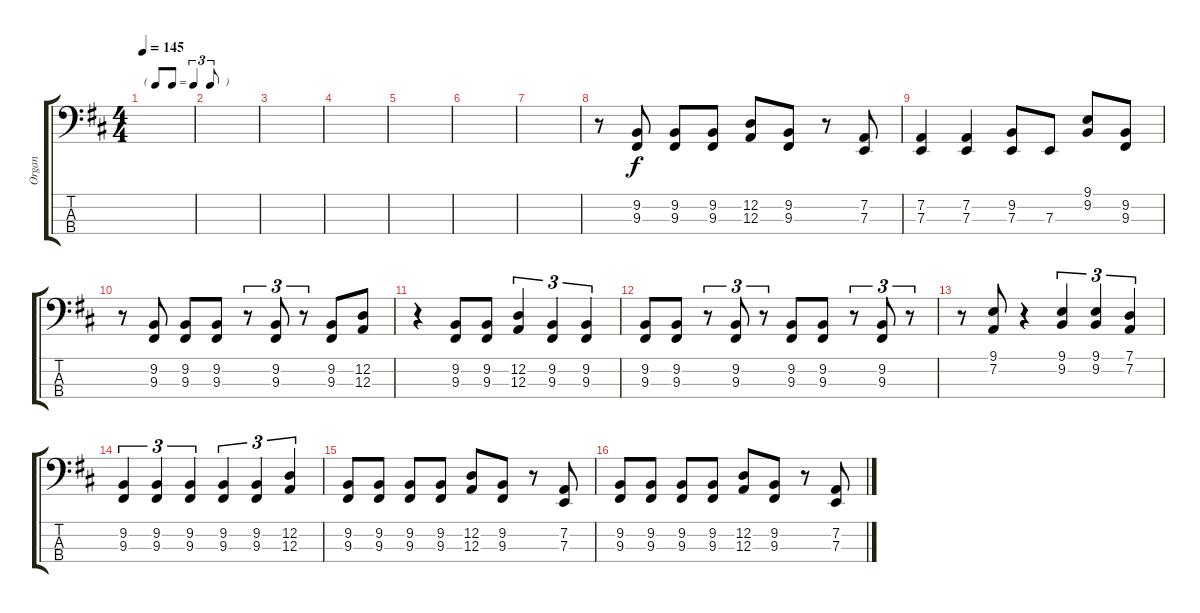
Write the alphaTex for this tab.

\track ("Organ" "Organ") {instrument drawbarorgan}
\staff {score tabs}
\tuning (G2 D2 A1 E1) {hide}
\ts (4 4)
\tf triplet8th
\tempo 145
\clef f4
\ks d
|
|
|
|
|
|
|
r.8 (9.2 9.3).8 (9.2 9.3).8 (9.2 9.3).8 (12.2 12.3).8 (9.2 9.3).8 r.8 (7.2 7.3).8 |
(7.2 7.3).4 (7.2 7.3).4 (9.2 7.3).8 7.3.8 (9.1 9.2).8 (9.2 9.3).8 |
r.8 (9.2 9.3).8 (9.2 9.3).8 (9.2 9.3).8 r.8{tu (3 2)} (9.2 9.3).8{tu (3 2)} r.8{tu (3 2)} (9.2 9.3).8 (12.2 12.3).8 |
r.4 (9.2 9.3).8 (9.2 9.3).8 (12.2 12.3).4{tu (3 2)} (9.2 9.3).4{tu (3 2)} (9.2 9.3).4{tu (3 2)} |
(9.2 9.3).8 (9.2 9.3).8 r.8{tu (3 2)} (9.2 9.3).8{tu (3 2)} r.8{tu (3 2)} (9.2 9.3).8 (9.2 9.3).8 r.8{tu (3 2)} (9.2 9.3).8{tu (3 2)} r.8{tu (3 2)} |
r.8 (9.1 7.2).8 r.4 (9.1 9.2).4{tu (3 2)} (9.1 9.2).4{tu (3 2)} (7.1 7.2).4{tu (3 2)} |
(9.2 9.3).4{tu (3 2)} (9.2 9.3).4{tu (3 2)} (9.2 9.3).4{tu (3 2)} (9.2 9.3).4{tu (3 2)} (9.2 9.3).4{tu (3 2)} (12.2 12.3).4{tu (3 2)} |
(9.2 9.3).8 (9.2 9.3).8 (9.2 9.3).8 (9.2 9.3).8 (12.2 12.3).8 (9.2 9.3).8 r.8 (7.2 7.3).8 |
(9.2 9.3).8 (9.2 9.3).8 (9.2 9.3).8 (9.2 9.3).8 (12.2 12.3).8 (9.2 9.3).8 r.8 (7.2 7.3).8
